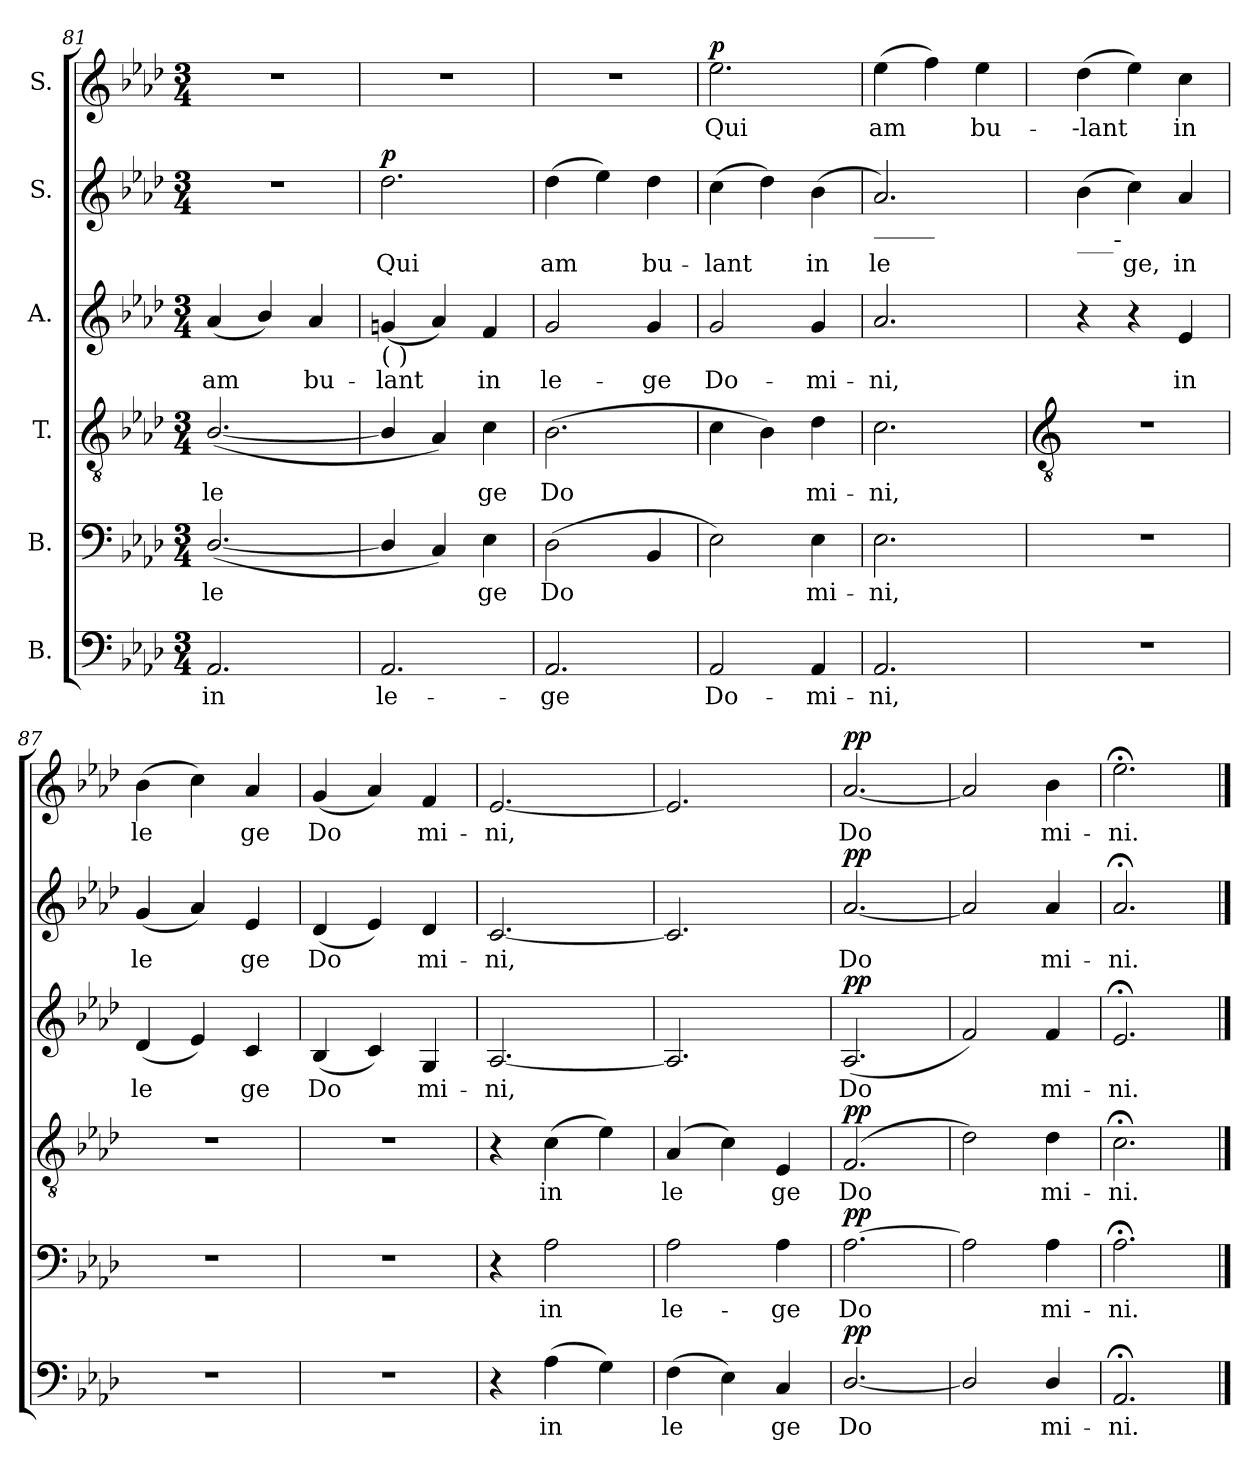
**kern	**text	**dynam	**kern	**text	**dynam	**kern	**text	**dynam	**kern	**text	**dynam	**kern	**text	**dynam	**kern	**text	**dynam
*part6	*part6	*part6	*part5	*part5	*part5	*part4	*part4	*part4	*part3	*part3	*part3	*part2	*part2	*part2	*part1	*part1	*part1
*staff6	*staff6	*staff6	*staff5	*staff5	*staff5	*staff4	*staff4	*staff4	*staff3	*staff3	*staff3	*staff2	*staff2	*staff2	*staff1	*staff1	*staff1
*I"B.	*	*	*I"B.	*	*	*I"T.	*	*	*I"A.	*	*	*I"S.	*	*	*I"S.	*	*
*clefF4	*	*	*clefF4	*	*	*clefGv2	*	*	*clefG2	*	*	*clefG2	*	*	*clefG2	*	*
*k[b-e-a-d-]	*	*	*k[b-e-a-d-]	*	*	*k[b-e-a-d-]	*	*	*k[b-e-a-d-]	*	*	*k[b-e-a-d-]	*	*	*k[b-e-a-d-]	*	*
*A-:	*	*	*A-:	*	*	*A-:	*	*	*A-:	*	*	*A-:	*	*	*A-:	*	*
*M3/4	*	*	*M3/4	*	*	*M3/4	*	*	*M3/4	*	*	*M3/4	*	*	*M3/4	*	*
=81	=81	=81	=81	=81	=81	=81	=81	=81	=81	=81	=81	=81	=81	=81	=81	=81	=81
!	!LO:LY:b	!	!	!LO:LY:b	!	!	!LO:LY:b	!	!	!LO:LY:b	!	!LO:N:vis=1	!	!	!LO:N:vis=1	!	!
2.AA-	in	.	(<[2.D-/	le	.	(<[2.B-/	le	.	(<4a-	am	.	2.r	.	.	2.r	.	.
.	.	.	.	.	.	.	.	.	4b-/)	.	.	.	.	.	.	.	.
!	!	!	!	!	!	!	!	!	!	!LO:LY:b	!	!	!	!	!	!	!
.	.	.	.	.	.	.	.	.	4a-	bu-	.	.	.	.	.	.	.
=82	=82	=82	=82	=82	=82	=82	=82	=82	=82	=82	=82	=82	=82	=82	=82	=82	=82
!	!	!	!	!	!	!	!	!	!LO:TX:b:t=( )	!	!	!	!	!	!	!	!
!	!LO:LY:b	!	!	!	!	!	!	!	!	!LO:LY:b	!	!	!LO:LY:b	!LO:DY:a	!LO:N:vis=1	!	!
2.AA-	le-	.	4D-/]	.	.	4B-/]	.	.	(<4gn	-lant	.	2.dd-	Qui	p	2.r	.	.
.	.	.	4C)	.	.	4A-)	.	.	4a-)	.	.	.	.	.	.	.	.
!	!	!	!	!LO:LY:b	!	!	!LO:LY:b	!	!	!LO:LY:b	!	!	!	!	!	!	!
.	.	.	4E-	ge	.	4c	ge	.	4f	in	.	.	.	.	.	.	.
=83	=83	=83	=83	=83	=83	=83	=83	=83	=83	=83	=83	=83	=83	=83	=83	=83	=83
!	!LO:LY:b	!	!	!LO:LY:b	!	!	!LO:LY:b	!	!	!LO:LY:b	!	!	!LO:LY:b	!	!LO:N:vis=1	!	!
2.AA-	-ge	.	(>2D-	Do	.	(>2.B-	Do	.	2g	le-	.	(>4dd-	am	.	2.r	.	.
.	.	.	.	.	.	.	.	.	.	.	.	4ee-)	.	.	.	.	.
!	!	!	!	!	!	!	!	!	!	!LO:LY:b	!	!	!LO:LY:b	!	!	!	!
.	.	.	4BB-	.	.	.	.	.	4g	-ge	.	4dd-	bu-	.	.	.	.
=84	=84	=84	=84	=84	=84	=84	=84	=84	=84	=84	=84	=84	=84	=84	=84	=84	=84
!	!LO:LY:b	!	!	!	!	!	!	!	!	!LO:LY:b	!	!	!LO:LY:b	!	!	!LO:LY:b	!LO:DY:a
2AA-	Do-	.	2E-)	.	.	4c	.	.	2g	Do-	.	(>4cc	-lant	.	2.ee-	Qui	p
.	.	.	.	.	.	4B-)	.	.	.	.	.	4dd-)	.	.	.	.	.
!	!LO:LY:b	!	!	!LO:LY:b	!	!	!LO:LY:b	!	!	!LO:LY:b	!	!	!LO:LY:b	!	!	!	!
4AA-	-mi-	.	4E-	mi-	.	4d-	mi-	.	4g	-mi-	.	(<4b-	in	.	.	.	.
=85	=85	=85	=85	=85	=85	=85	=85	=85	=85	=85	=85	=85	=85	=85	=85	=85	=85
!	!	!	!	!	!	!	!	!	!	!	!	!LO:TX:b:t=_____	!	!	!	!	!
!	!LO:LY:b	!	!	!LO:LY:b	!	!	!LO:LY:b	!	!	!LO:LY:b	!	!	!LO:LY:b	!	!	!LO:LY:b	!
2.AA-	-ni,	.	2.E-	-ni,	.	2.c	-ni,	.	2.a-	-ni,	.	2.a-)	le	.	(>4ee-	am	.
.	.	.	.	.	.	.	.	.	.	.	.	.	.	.	4ff)	.	.
!	!	!	!	!	!	!	!	!	!	!	!	!	!	!	!	!LO:LY:b	!
.	.	.	.	.	.	.	.	.	.	.	.	.	.	.	4ee-	bu-	.
!!LO:LB:g=z
=86	=86	=86	=86	=86	=86	=86	=86	=86	=86	=86	=86	=86	=86	=86	=86	=86	=86
*	*	*	*	*	*	*clefGv2	*	*	*	*	*	*	*	*	*	*	*
!	!	!	!	!	!	!	!	!	!	!	!	!LO:TX:b:t=___-	!	!	!	!	!
!LO:N:vis=1	!	!	!LO:N:vis=1	!	!	!LO:N:vis=1	!	!	!	!	!	!	!	!	!	!LO:LY:b	!
2.r	.	.	2.r	.	.	2.r	.	.	4r	.	.	(>4b-	.	.	(>4dd-	--lant	.
!	!	!	!	!	!	!	!	!	!	!	!	!	!LO:LY:b	!	!	!	!
.	.	.	.	.	.	.	.	.	4r	.	.	4cc)	ge,	.	4ee-)	.	.
!	!	!	!	!	!	!	!	!	!	!LO:LY:b	!	!	!LO:LY:b	!	!	!LO:LY:b	!
.	.	.	.	.	.	.	.	.	4e-	in	.	4a-	in	.	4cc	in	.
=87	=87	=87	=87	=87	=87	=87	=87	=87	=87	=87	=87	=87	=87	=87	=87	=87	=87
!LO:N:vis=1	!	!	!LO:N:vis=1	!	!	!LO:N:vis=1	!	!	!	!LO:LY:b	!	!	!LO:LY:b	!	!	!LO:LY:b	!
2.r	.	.	2.r	.	.	2.r	.	.	(<4d-	le	.	(<4g	le	.	(>4b-	le	.
.	.	.	.	.	.	.	.	.	4e-)	.	.	4a-)	.	.	4cc)	.	.
!	!	!	!	!	!	!	!	!	!	!LO:LY:b	!	!	!LO:LY:b	!	!	!LO:LY:b	!
.	.	.	.	.	.	.	.	.	4c	ge	.	4e-	ge	.	4a-	ge	.
=88	=88	=88	=88	=88	=88	=88	=88	=88	=88	=88	=88	=88	=88	=88	=88	=88	=88
!LO:N:vis=1	!	!	!LO:N:vis=1	!	!	!LO:N:vis=1	!	!	!	!LO:LY:b	!	!	!LO:LY:b	!	!	!LO:LY:b	!
2.r	.	.	2.r	.	.	2.r	.	.	(<4B-	Do	.	(<4d-	Do	.	(<4g	Do	.
.	.	.	.	.	.	.	.	.	4c)	.	.	4e-)	.	.	4a-)	.	.
!	!	!	!	!	!	!	!	!	!	!LO:LY:b	!	!	!LO:LY:b	!	!	!LO:LY:b	!
.	.	.	.	.	.	.	.	.	4G	mi-	.	4d-	mi-	.	4f	mi-	.
=89	=89	=89	=89	=89	=89	=89	=89	=89	=89	=89	=89	=89	=89	=89	=89	=89	=89
!	!	!	!	!	!	!	!	!	!	!LO:LY:b	!	!	!LO:LY:b	!	!	!LO:LY:b	!
4r	.	.	4r	.	.	4r	.	.	[2.A-	-ni,	.	[2.c	-ni,	.	[2.e-	-ni,	.
!	!LO:LY:b	!	!	!LO:LY:b	!	!	!LO:LY:b	!	!	!	!	!	!	!	!	!	!
(>4A-	in	.	2A-	in	.	(>4c	in	.	.	.	.	.	.	.	.	.	.
4G)	.	.	.	.	.	4e-)	.	.	.	.	.	.	.	.	.	.	.
=90	=90	=90	=90	=90	=90	=90	=90	=90	=90	=90	=90	=90	=90	=90	=90	=90	=90
!	!LO:LY:b	!	!	!LO:LY:b	!	!	!LO:LY:b	!	!	!	!	!	!	!	!	!	!
(>4F	le	.	2A-	le-	.	(<4A-	le	.	2.A-]	.	.	2.c]	.	.	2.e-]	.	.
4E-)	.	.	.	.	.	4c)	.	.	.	.	.	.	.	.	.	.	.
!	!LO:LY:b	!	!	!LO:LY:b	!	!	!LO:LY:b	!	!	!	!	!	!	!	!	!	!
4C	ge	.	4A-	-ge	.	4E-	ge	.	.	.	.	.	.	.	.	.	.
=91	=91	=91	=91	=91	=91	=91	=91	=91	=91	=91	=91	=91	=91	=91	=91	=91	=91
!	!LO:LY:b	!LO:DY:a	!	!LO:LY:b	!LO:DY:a	!	!LO:LY:b	!LO:DY:a	!	!LO:LY:b	!LO:DY:b	!	!LO:LY:b	!LO:DY:a	!	!LO:LY:b	!LO:DY:a
[2.D-/	Do	pp	[2.A-	Do	pp	(<2.F	Do	pp	(<2.A-	Do	pp	[2.a-	Do	pp	[2.a-	Do	pp
=92	=92	=92	=92	=92	=92	=92	=92	=92	=92	=92	=92	=92	=92	=92	=92	=92	=92
2D-/]	.	.	2A-]	.	.	2d-)	.	.	2f)	.	.	2a-]	.	.	2a-]	.	.
!	!LO:LY:b	!	!	!LO:LY:b	!	!	!LO:LY:b	!	!	!LO:LY:b	!	!	!LO:LY:b	!	!	!LO:LY:b	!
4D-/	mi-	.	4A-	mi-	.	4d-	mi-	.	4f	mi-	.	4a-	mi-	.	4b-	mi-	.
=93	=93	=93	=93	=93	=93	=93	=93	=93	=93	=93	=93	=93	=93	=93	=93	=93	=93
!	!LO:LY:b	!	!	!LO:LY:b	!	!	!LO:LY:b	!	!	!LO:LY:b	!	!	!LO:LY:b	!	!	!LO:LY:b	!
2.AA-;<	-ni.	.	2.A-;<	-ni.	.	2.c;<	-ni.	.	2.e-;<	-ni.	.	2.a-;<	-ni.	.	2.ee-;<	-ni.	.
==	==	==	==	==	==	==	==	==	==	==	==	==	==	==	==	==	==
*-	*-	*-	*-	*-	*-	*-	*-	*-	*-	*-	*-	*-	*-	*-	*-	*-	*-
